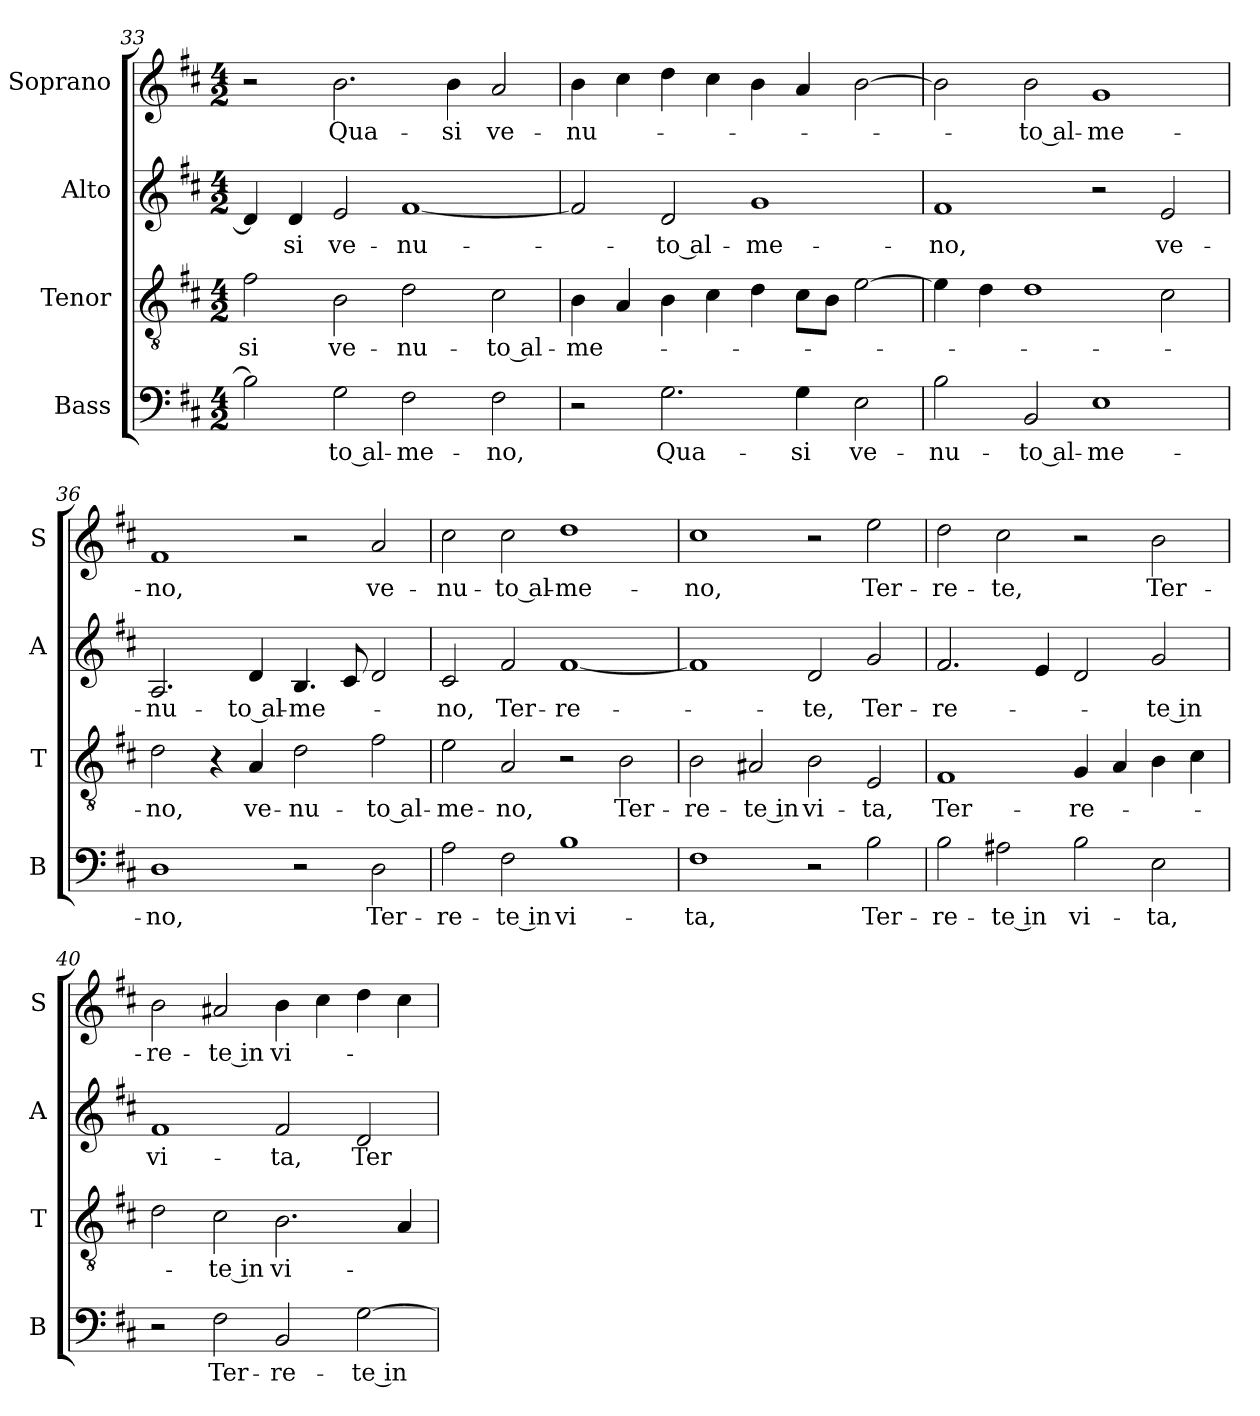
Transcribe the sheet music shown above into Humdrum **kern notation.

**kern	**text	**kern	**text	**kern	**text	**kern	**text
*part4	*part4	*part3	*part3	*part2	*part2	*part1	*part1
*staff4	*staff4	*staff3	*staff3	*staff2	*staff2	*staff1	*staff1
*I"Bass	*	*I"Tenor	*	*I"Alto	*	*I"Soprano	*
*I'B	*	*I'T	*	*I'A	*	*I'S	*
!!LO:LB:g=z
*clefF4	*	*clefGv2	*	*clefG2	*	*clefG2	*
*k[f#c#]	*	*k[f#c#]	*	*k[f#c#]	*	*k[f#c#]	*
*D:	*	*D:	*	*D:	*	*D:	*
*M4/2	*	*M4/2	*	*M4/2	*	*M4/2	*
=33	=33	=33	=33	=33	=33	=33	=33
!	!	!	!LO:LY:b	!	!	!	!
2B\]	.	2f#\	-si	4d/]	.	2r	.
!	!	!	!	!	!LO:LY:b	!	!
.	.	.	.	4d/	-si	.	.
!	!LO:LY:b	!	!LO:LY:b	!	!LO:LY:b	!	!LO:LY:b
2G\	-to al-	2B\	ve-	2e/	ve-	2.b\	Qua-
!	!LO:LY:b	!	!LO:LY:b	!	!LO:LY:b	!	!
2F#\	-me-	2d\	-nu-	[1f#	-nu-	.	.
!	!	!	!	!	!	!	!LO:LY:b
.	.	.	.	.	.	4b\	-si
!	!LO:LY:b	!	!LO:LY:b	!	!	!	!LO:LY:b
2F#\	-no,	2c#\	-to al-	.	.	2a/	ve-
=34	=34	=34	=34	=34	=34	=34	=34
!	!	!	!LO:LY:b	!	!	!	!LO:LY:b
2r	.	4B\	-me-	2f#/]	.	4b\	-nu-
.	.	4A/	.	.	.	4cc#\	.
!	!LO:LY:b	!	!	!	!LO:LY:b	!	!
2.G\	Qua-	4B\	.	2d/	-to al-	4dd\	.
.	.	4c#\	.	.	.	4cc#\	.
!	!	!	!	!	!LO:LY:b	!	!
.	.	4d\	.	1g	-me-	4b\	.
!	!LO:LY:b	!	!	!	!	!	!
4G\	-si	8c#\L	.	.	.	4a/	.
.	.	8B\J	.	.	.	.	.
!	!LO:LY:b	!	!	!	!	!	!
2E\	ve-	[2e\	.	.	.	[2b\	.
=35	=35	=35	=35	=35	=35	=35	=35
!	!LO:LY:b	!	!	!	!LO:LY:b	!	!
2B\	-nu-	4e\]	.	1f#	-no,	2b\]	.
.	.	4d\	.	.	.	.	.
!	!LO:LY:b	!	!	!	!	!	!LO:LY:b
2BB/	-to al-	1d	.	.	.	2b\	-to al-
!	!LO:LY:b	!	!	!	!	!	!LO:LY:b
1E	-me-	.	.	2r	.	1g	-me-
!	!	!	!	!	!LO:LY:b	!	!
.	.	2c#\	.	2e/	ve-	.	.
!!LO:LB:g=z
=36	=36	=36	=36	=36	=36	=36	=36
!	!LO:LY:b	!	!LO:LY:b	!	!LO:LY:b	!	!LO:LY:b
1D	-no,	2d\	-no,	2.A/	-nu-	1f#	-no,
.	.	4r	.	.	.	.	.
!	!	!	!LO:LY:b	!	!LO:LY:b	!	!
.	.	4A/	ve-	4d/	-to al-	.	.
!	!	!	!LO:LY:b	!	!LO:LY:b	!	!
2r	.	2d\	-nu-	4.B/	-me-	2r	.
.	.	.	.	8c#/	.	.	.
!	!LO:LY:b	!	!LO:LY:b	!	!	!	!LO:LY:b
2D\	Ter-	2f#\	-to al-	2d/	.	2a/	ve-
=37	=37	=37	=37	=37	=37	=37	=37
!	!LO:LY:b	!	!LO:LY:b	!	!LO:LY:b	!	!LO:LY:b
2A\	-re-	2e\	-me-	2c#/	-no,	2cc#\	-nu-
!	!LO:LY:b	!	!LO:LY:b	!	!LO:LY:b	!	!LO:LY:b
2F#\	-te in	2A/	-no,	2f#/	Ter-	2cc#\	-to al-
!	!LO:LY:b	!	!	!	!LO:LY:b	!	!LO:LY:b
1B	vi-	2r	.	[1f#	-re-	1dd	-me-
!	!	!	!LO:LY:b	!	!	!	!
.	.	2B\	Ter-	.	.	.	.
=38	=38	=38	=38	=38	=38	=38	=38
!	!LO:LY:b	!	!LO:LY:b	!	!	!	!LO:LY:b
1F#	-ta,	2B\	-re-	1f#]	.	1cc#	-no,
!	!	!	!LO:LY:b	!	!	!	!
.	.	2A#X/	-te in	.	.	.	.
!	!	!	!LO:LY:b	!	!LO:LY:b	!	!
2r	.	2B\	vi-	2d/	-te,	2r	.
!	!LO:LY:b	!	!LO:LY:b	!	!LO:LY:b	!	!LO:LY:b
2B\	Ter-	2E/	-ta,	2g/	Ter-	2ee\	Ter-
=39	=39	=39	=39	=39	=39	=39	=39
!	!LO:LY:b	!	!LO:LY:b	!	!LO:LY:b	!	!LO:LY:b
2B\	-re-	1F#	Ter-	2.f#/	-re-	2dd\	-re-
!	!LO:LY:b	!	!	!	!	!	!LO:LY:b
2A#X\	-te in	.	.	.	.	2cc#\	-te,
.	.	.	.	4e/	.	.	.
!	!LO:LY:b	!	!LO:LY:b	!	!	!	!
2B\	vi-	4G/	-re-	2d/	.	2r	.
.	.	4A/	.	.	.	.	.
!	!LO:LY:b	!	!	!	!LO:LY:b	!	!LO:LY:b
2E\	-ta,	4B\	.	2g/	-te in	2b\	Ter-
.	.	4c#\	.	.	.	.	.
!!LO:PB:g=z
=40	=40	=40	=40	=40	=40	=40	=40
!	!	!	!	!	!LO:LY:b	!	!LO:LY:b
2r	.	2d\	.	1f#	vi-	2b\	-re-
!	!LO:LY:b	!	!LO:LY:b	!	!	!	!LO:LY:b
2F#\	Ter-	2c#\	-te in	.	.	2a#X/	-te in
!	!LO:LY:b	!	!LO:LY:b	!	!LO:LY:b	!	!LO:LY:b
2BB/	-re-	2.B\	vi-	2f#/	-ta,	4b\	vi-
.	.	.	.	.	.	4cc#\	.
!	!LO:LY:b	!	!	!	!LO:LY:b	!	!
[2G\	-te in	.	.	2d/	Ter-	4dd\	.
.	.	4A/	.	.	.	4cc#\	.
=	=	=	=	=	=	=	=
*-	*-	*-	*-	*-	*-	*-	*-
